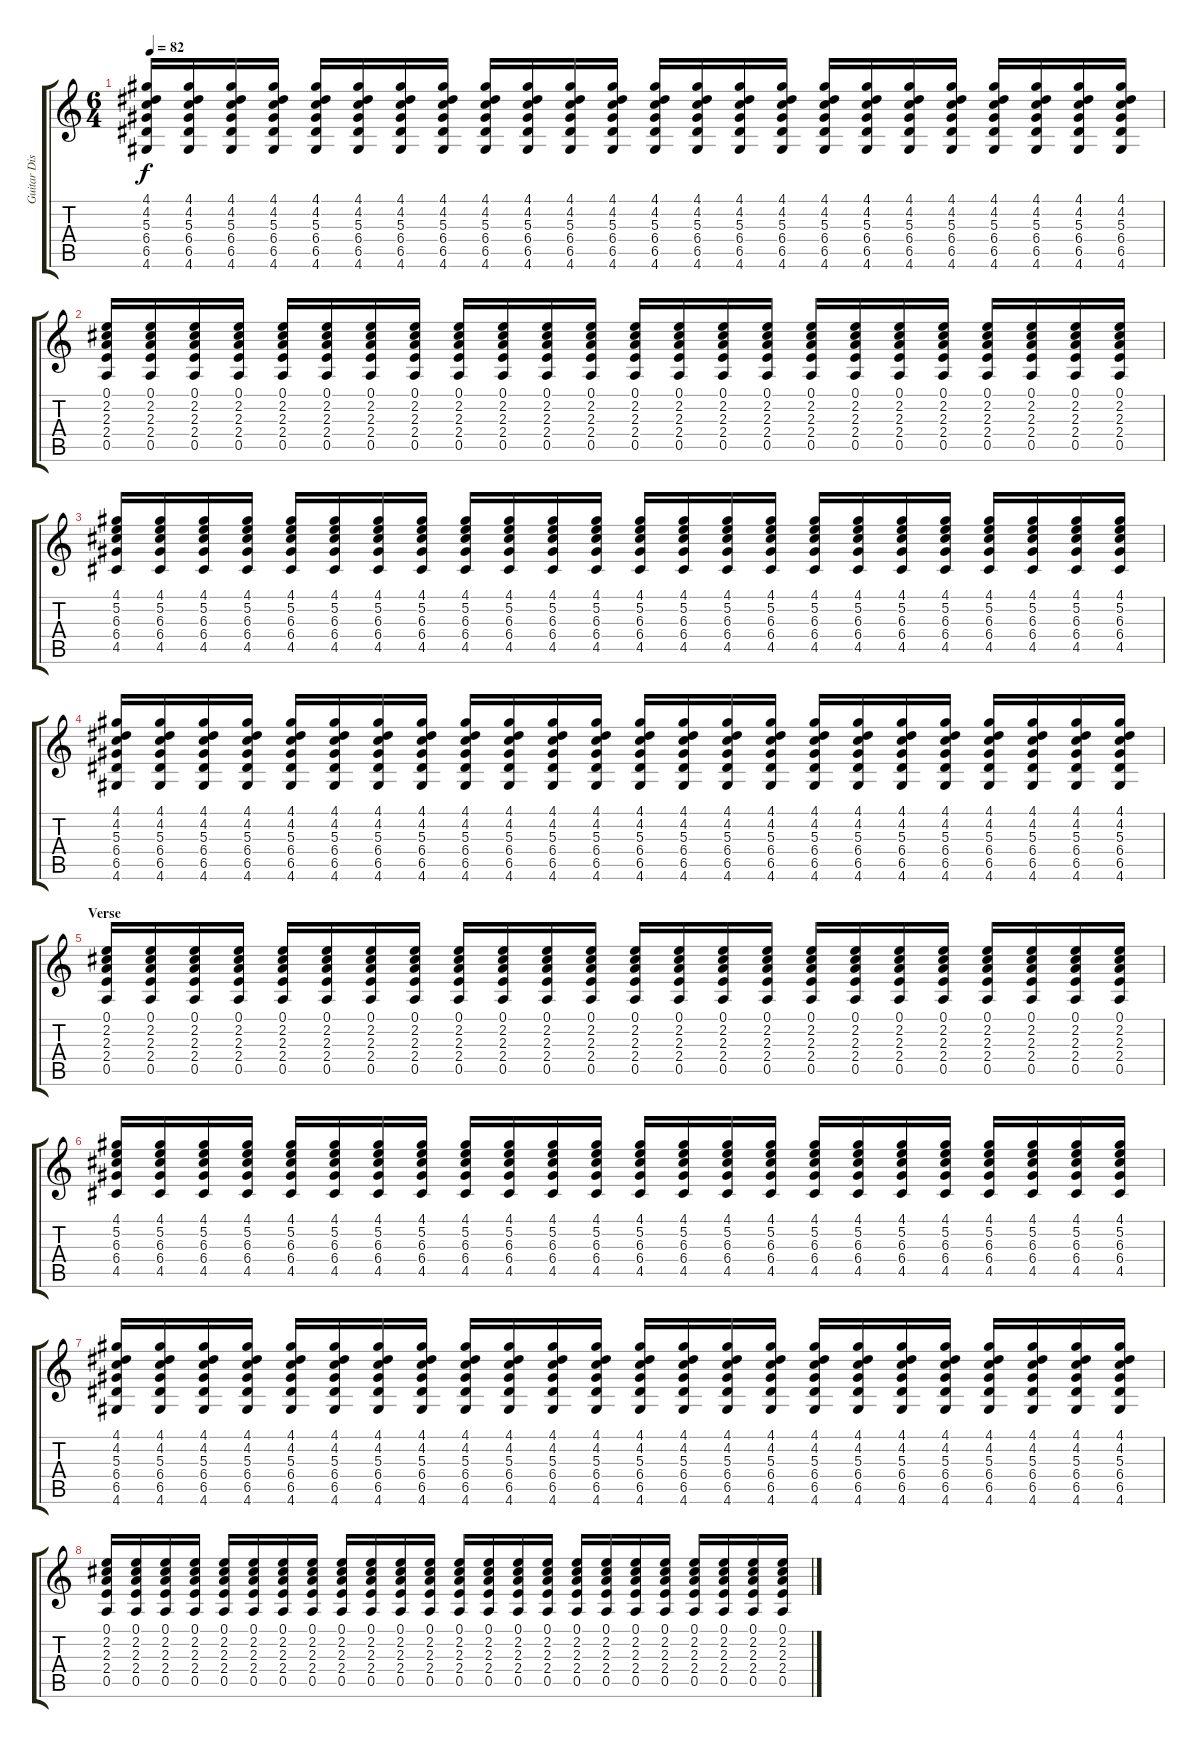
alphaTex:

\track ("Guitar Dist" "Guitar Dis") {instrument overdrivenguitar}
\staff {score tabs}
\tuning (E4 B3 G3 D3 A2 E2) {hide}
\ts (6 4)
\tempo 82
\clef g2
\ks c
(4.1 4.2 5.3 6.4 6.5 4.6).16{dy f} (4.1 4.2 5.3 6.4 6.5 4.6).16 (4.1 4.2 5.3 6.4 6.5 4.6).16 (4.1 4.2 5.3 6.4 6.5 4.6).16 (4.1 4.2 5.3 6.4 6.5 4.6).16 (4.1 4.2 5.3 6.4 6.5 4.6).16 (4.1 4.2 5.3 6.4 6.5 4.6).16 (4.1 4.2 5.3 6.4 6.5 4.6).16 (4.1 4.2 5.3 6.4 6.5 4.6).16 (4.1 4.2 5.3 6.4 6.5 4.6).16 (4.1 4.2 5.3 6.4 6.5 4.6).16 (4.1 4.2 5.3 6.4 6.5 4.6).16 (4.1 4.2 5.3 6.4 6.5 4.6).16 (4.1 4.2 5.3 6.4 6.5 4.6).16 (4.1 4.2 5.3 6.4 6.5 4.6).16 (4.1 4.2 5.3 6.4 6.5 4.6).16 (4.1 4.2 5.3 6.4 6.5 4.6).16 (4.1 4.2 5.3 6.4 6.5 4.6).16 (4.1 4.2 5.3 6.4 6.5 4.6).16 (4.1 4.2 5.3 6.4 6.5 4.6).16 (4.1 4.2 5.3 6.4 6.5 4.6).16 (4.1 4.2 5.3 6.4 6.5 4.6).16 (4.1 4.2 5.3 6.4 6.5 4.6).16 (4.1 4.2 5.3 6.4 6.5 4.6).16 |
(0.1 2.2 2.3 2.4 0.5).16 (0.1 2.2 2.3 2.4 0.5).16 (0.1 2.2 2.3 2.4 0.5).16 (0.1 2.2 2.3 2.4 0.5).16 (0.1 2.2 2.3 2.4 0.5).16 (0.1 2.2 2.3 2.4 0.5).16 (0.1 2.2 2.3 2.4 0.5).16 (0.1 2.2 2.3 2.4 0.5).16 (0.1 2.2 2.3 2.4 0.5).16 (0.1 2.2 2.3 2.4 0.5).16 (0.1 2.2 2.3 2.4 0.5).16 (0.1 2.2 2.3 2.4 0.5).16 (0.1 2.2 2.3 2.4 0.5).16 (0.1 2.2 2.3 2.4 0.5).16 (0.1 2.2 2.3 2.4 0.5).16 (0.1 2.2 2.3 2.4 0.5).16 (0.1 2.2 2.3 2.4 0.5).16 (0.1 2.2 2.3 2.4 0.5).16 (0.1 2.2 2.3 2.4 0.5).16 (0.1 2.2 2.3 2.4 0.5).16 (0.1 2.2 2.3 2.4 0.5).16 (0.1 2.2 2.3 2.4 0.5).16 (0.1 2.2 2.3 2.4 0.5).16 (0.1 2.2 2.3 2.4 0.5).16 |
(4.1 5.2 6.3 6.4 4.5).16 (4.1 5.2 6.3 6.4 4.5).16 (4.1 5.2 6.3 6.4 4.5).16 (4.1 5.2 6.3 6.4 4.5).16 (4.1 5.2 6.3 6.4 4.5).16 (4.1 5.2 6.3 6.4 4.5).16 (4.1 5.2 6.3 6.4 4.5).16 (4.1 5.2 6.3 6.4 4.5).16 (4.1 5.2 6.3 6.4 4.5).16 (4.1 5.2 6.3 6.4 4.5).16 (4.1 5.2 6.3 6.4 4.5).16 (4.1 5.2 6.3 6.4 4.5).16 (4.1 5.2 6.3 6.4 4.5).16 (4.1 5.2 6.3 6.4 4.5).16 (4.1 5.2 6.3 6.4 4.5).16 (4.1 5.2 6.3 6.4 4.5).16 (4.1 5.2 6.3 6.4 4.5).16 (4.1 5.2 6.3 6.4 4.5).16 (4.1 5.2 6.3 6.4 4.5).16 (4.1 5.2 6.3 6.4 4.5).16 (4.1 5.2 6.3 6.4 4.5).16 (4.1 5.2 6.3 6.4 4.5).16 (4.1 5.2 6.3 6.4 4.5).16 (4.1 5.2 6.3 6.4 4.5).16 |
(4.1 4.2 5.3 6.4 6.5 4.6).16 (4.1 4.2 5.3 6.4 6.5 4.6).16 (4.1 4.2 5.3 6.4 6.5 4.6).16 (4.1 4.2 5.3 6.4 6.5 4.6).16 (4.1 4.2 5.3 6.4 6.5 4.6).16 (4.1 4.2 5.3 6.4 6.5 4.6).16 (4.1 4.2 5.3 6.4 6.5 4.6).16 (4.1 4.2 5.3 6.4 6.5 4.6).16 (4.1 4.2 5.3 6.4 6.5 4.6).16 (4.1 4.2 5.3 6.4 6.5 4.6).16 (4.1 4.2 5.3 6.4 6.5 4.6).16 (4.1 4.2 5.3 6.4 6.5 4.6).16 (4.1 4.2 5.3 6.4 6.5 4.6).16 (4.1 4.2 5.3 6.4 6.5 4.6).16 (4.1 4.2 5.3 6.4 6.5 4.6).16 (4.1 4.2 5.3 6.4 6.5 4.6).16 (4.1 4.2 5.3 6.4 6.5 4.6).16 (4.1 4.2 5.3 6.4 6.5 4.6).16 (4.1 4.2 5.3 6.4 6.5 4.6).16 (4.1 4.2 5.3 6.4 6.5 4.6).16 (4.1 4.2 5.3 6.4 6.5 4.6).16 (4.1 4.2 5.3 6.4 6.5 4.6).16 (4.1 4.2 5.3 6.4 6.5 4.6).16 (4.1 4.2 5.3 6.4 6.5 4.6).16 |
\section ("" "Verse")
(0.1 2.2 2.3 2.4 0.5).16 (0.1 2.2 2.3 2.4 0.5).16 (0.1 2.2 2.3 2.4 0.5).16 (0.1 2.2 2.3 2.4 0.5).16 (0.1 2.2 2.3 2.4 0.5).16 (0.1 2.2 2.3 2.4 0.5).16 (0.1 2.2 2.3 2.4 0.5).16 (0.1 2.2 2.3 2.4 0.5).16 (0.1 2.2 2.3 2.4 0.5).16 (0.1 2.2 2.3 2.4 0.5).16 (0.1 2.2 2.3 2.4 0.5).16 (0.1 2.2 2.3 2.4 0.5).16 (0.1 2.2 2.3 2.4 0.5).16 (0.1 2.2 2.3 2.4 0.5).16 (0.1 2.2 2.3 2.4 0.5).16 (0.1 2.2 2.3 2.4 0.5).16 (0.1 2.2 2.3 2.4 0.5).16 (0.1 2.2 2.3 2.4 0.5).16 (0.1 2.2 2.3 2.4 0.5).16 (0.1 2.2 2.3 2.4 0.5).16 (0.1 2.2 2.3 2.4 0.5).16 (0.1 2.2 2.3 2.4 0.5).16 (0.1 2.2 2.3 2.4 0.5).16 (0.1 2.2 2.3 2.4 0.5).16 |
(4.1 5.2 6.3 6.4 4.5).16 (4.1 5.2 6.3 6.4 4.5).16 (4.1 5.2 6.3 6.4 4.5).16 (4.1 5.2 6.3 6.4 4.5).16 (4.1 5.2 6.3 6.4 4.5).16 (4.1 5.2 6.3 6.4 4.5).16 (4.1 5.2 6.3 6.4 4.5).16 (4.1 5.2 6.3 6.4 4.5).16 (4.1 5.2 6.3 6.4 4.5).16 (4.1 5.2 6.3 6.4 4.5).16 (4.1 5.2 6.3 6.4 4.5).16 (4.1 5.2 6.3 6.4 4.5).16 (4.1 5.2 6.3 6.4 4.5).16 (4.1 5.2 6.3 6.4 4.5).16 (4.1 5.2 6.3 6.4 4.5).16 (4.1 5.2 6.3 6.4 4.5).16 (4.1 5.2 6.3 6.4 4.5).16 (4.1 5.2 6.3 6.4 4.5).16 (4.1 5.2 6.3 6.4 4.5).16 (4.1 5.2 6.3 6.4 4.5).16 (4.1 5.2 6.3 6.4 4.5).16 (4.1 5.2 6.3 6.4 4.5).16 (4.1 5.2 6.3 6.4 4.5).16 (4.1 5.2 6.3 6.4 4.5).16 |
(4.1 4.2 5.3 6.4 6.5 4.6).16 (4.1 4.2 5.3 6.4 6.5 4.6).16 (4.1 4.2 5.3 6.4 6.5 4.6).16 (4.1 4.2 5.3 6.4 6.5 4.6).16 (4.1 4.2 5.3 6.4 6.5 4.6).16 (4.1 4.2 5.3 6.4 6.5 4.6).16 (4.1 4.2 5.3 6.4 6.5 4.6).16 (4.1 4.2 5.3 6.4 6.5 4.6).16 (4.1 4.2 5.3 6.4 6.5 4.6).16 (4.1 4.2 5.3 6.4 6.5 4.6).16 (4.1 4.2 5.3 6.4 6.5 4.6).16 (4.1 4.2 5.3 6.4 6.5 4.6).16 (4.1 4.2 5.3 6.4 6.5 4.6).16 (4.1 4.2 5.3 6.4 6.5 4.6).16 (4.1 4.2 5.3 6.4 6.5 4.6).16 (4.1 4.2 5.3 6.4 6.5 4.6).16 (4.1 4.2 5.3 6.4 6.5 4.6).16 (4.1 4.2 5.3 6.4 6.5 4.6).16 (4.1 4.2 5.3 6.4 6.5 4.6).16 (4.1 4.2 5.3 6.4 6.5 4.6).16 (4.1 4.2 5.3 6.4 6.5 4.6).16 (4.1 4.2 5.3 6.4 6.5 4.6).16 (4.1 4.2 5.3 6.4 6.5 4.6).16 (4.1 4.2 5.3 6.4 6.5 4.6).16 |
(0.1 2.2 2.3 2.4 0.5).16 (0.1 2.2 2.3 2.4 0.5).16 (0.1 2.2 2.3 2.4 0.5).16 (0.1 2.2 2.3 2.4 0.5).16 (0.1 2.2 2.3 2.4 0.5).16 (0.1 2.2 2.3 2.4 0.5).16 (0.1 2.2 2.3 2.4 0.5).16 (0.1 2.2 2.3 2.4 0.5).16 (0.1 2.2 2.3 2.4 0.5).16 (0.1 2.2 2.3 2.4 0.5).16 (0.1 2.2 2.3 2.4 0.5).16 (0.1 2.2 2.3 2.4 0.5).16 (0.1 2.2 2.3 2.4 0.5).16 (0.1 2.2 2.3 2.4 0.5).16 (0.1 2.2 2.3 2.4 0.5).16 (0.1 2.2 2.3 2.4 0.5).16 (0.1 2.2 2.3 2.4 0.5).16 (0.1 2.2 2.3 2.4 0.5).16 (0.1 2.2 2.3 2.4 0.5).16 (0.1 2.2 2.3 2.4 0.5).16 (0.1 2.2 2.3 2.4 0.5).16 (0.1 2.2 2.3 2.4 0.5).16 (0.1 2.2 2.3 2.4 0.5).16 (0.1 2.2 2.3 2.4 0.5).16
